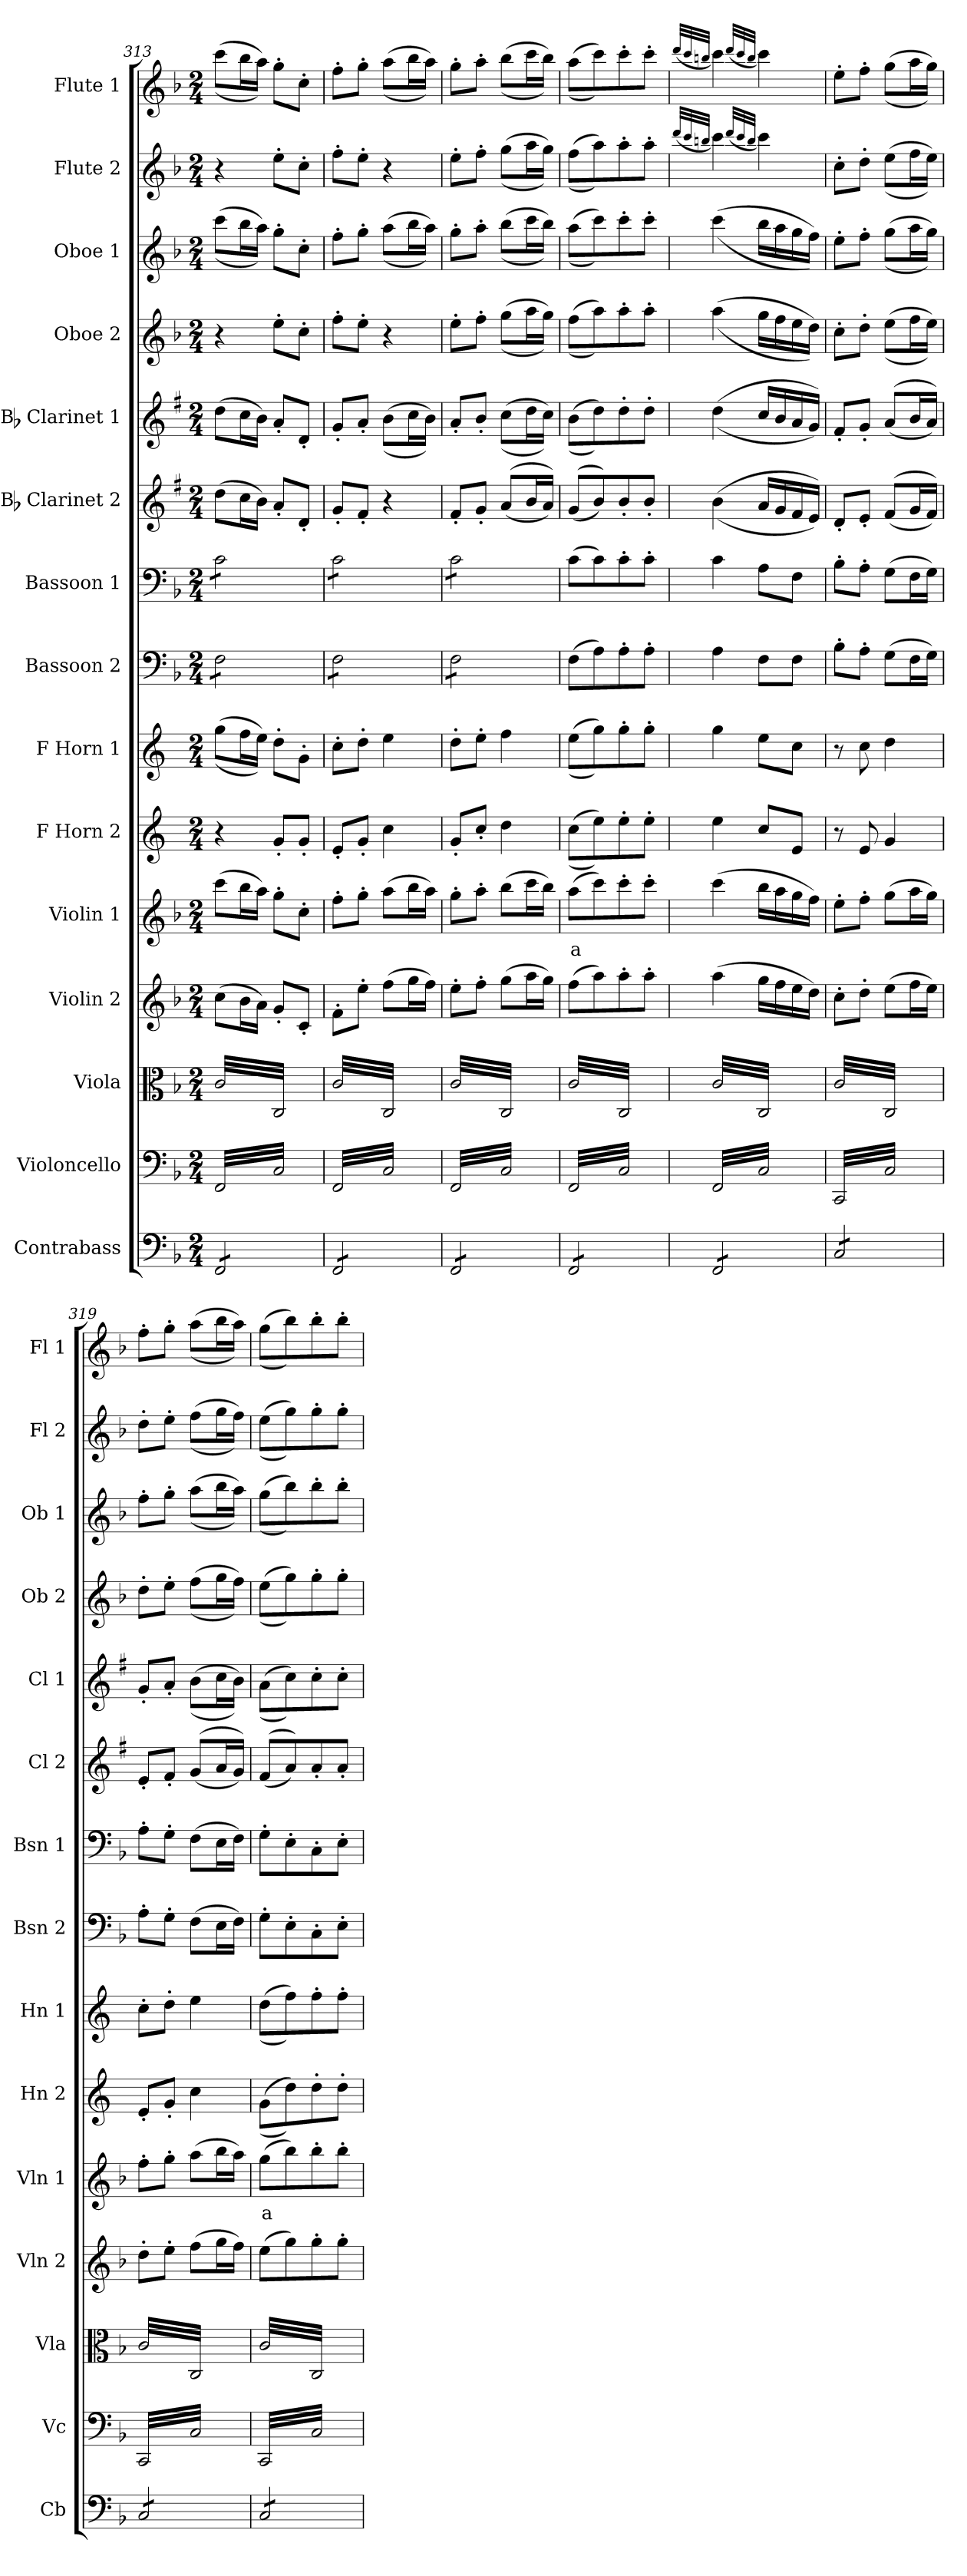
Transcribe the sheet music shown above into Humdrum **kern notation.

**kern	**kern	**kern	**kern	**kern	**text	**kern	**kern	**kern	**kern	**kern	**kern	**kern	**kern	**kern	**kern
*part15	*part14	*part13	*part12	*part11	*part11	*part10	*part9	*part8	*part7	*part6	*part5	*part4	*part3	*part2	*part1
*staff15	*staff14	*staff13	*staff12	*staff11	*staff11	*staff10	*staff9	*staff8	*staff7	*staff6	*staff5	*staff4	*staff3	*staff2	*staff1
*I"Contrabass	*I"Violoncello	*I"Viola	*I"Violin 2	*I"Violin 1	*	*I"F Horn 2	*I"F Horn 1	*I"Bassoon 2	*I"Bassoon 1	*I"Bb Clarinet 2	*I"Bb Clarinet 1	*I"Oboe 2	*I"Oboe 1	*I"Flute 2	*I"Flute 1
*I'Cb	*I'Vc	*I'Vla	*I'Vln 2	*I'Vln 1	*	*I'Hn 2	*I'Hn 1	*I'Bsn 2	*I'Bsn 1	*I'Cl 2	*I'Cl 1	*I'Ob 2	*I'Ob 1	*I'Fl 2	*I'Fl 1
!!LO:PB:g=z
*clefF4	*clefF4	*clefC3	*clefG2	*clefG2	*	*clefG2	*clefG2	*clefF4	*clefF4	*clefG2	*clefG2	*clefG2	*clefG2	*clefG2	*clefG2
*ITrd7c12	*	*	*	*	*	*ITrd4c7	*ITrd4c7	*	*	*ITrd1c2	*ITrd1c2	*	*	*	*
*k[b-]	*k[b-]	*k[b-]	*k[b-]	*k[b-]	*	*k[b-]	*k[b-]	*k[b-]	*k[b-]	*k[b-]	*k[b-]	*k[b-]	*k[b-]	*k[b-]	*k[b-]
*M2/4	*M2/4	*M2/4	*M2/4	*M2/4	*	*M2/4	*M2/4	*M2/4	*M2/4	*M2/4	*M2/4	*M2/4	*M2/4	*M2/4	*M2/4
=313	=313	=313	=313	=313	=313	=313	=313	=313	=313	=313	=313	=313	=313	=313	=313
*tremolo	*	*	*	*	*	*	*	*	*	*	*	*	*	*	*
*	*tremolo	*	*	*	*	*	*	*	*	*	*	*	*	*	*
*	*	*tremolo	*	*	*	*	*	*	*	*	*	*	*	*	*
*	*	*	*	*	*	*	*	*tremolo	*	*	*	*	*	*	*
*	*	*	*	*	*	*	*	*	*tremolo	*	*	*	*	*	*
8FFF/L	32FF/LLL	32c/LLL	(8cc\L	(8ccc\L	.	4r	((8cc\L	8F\L	8c\L	(8cc\L	(8cc\L	4r	((8ccc\L	4r	((8ccc\L
.	32C/	32C/	.	.	.	.	.	.	.	.	.	.	.	.	.
.	32FF/	32c/	.	.	.	.	.	.	.	.	.	.	.	.	.
.	32C/	32C/	.	.	.	.	.	.	.	.	.	.	.	.	.
8FFF/	32FF/	32c/	16b-\L	16bb-\L	.	.	16b-\L	8F\	8c\	16b-\L	16b-\L	.	16bb-\L	.	16bb-\L
.	32C/	32C/	.	.	.	.	.	.	.	.	.	.	.	.	.
.	32FF/	32c/	16a\JJ)	16aa\JJ)	.	.	16a\JJ))	.	.	16a\JJ)	16a\JJ)	.	16aa\JJ))	.	16aa\JJ))
.	32C/	32C/	.	.	.	.	.	.	.	.	.	.	.	.	.
8FFF/	32FF/	32c/	8g'/L	8gg'\L	.	8c'/L	8g'\L	8F\	8c\	8g'/L	8g'/L	8ee'\L	8gg'\L	8ee'\L	8gg'\L
.	32C/	32C/	.	.	.	.	.	.	.	.	.	.	.	.	.
.	32FF/	32c/	.	.	.	.	.	.	.	.	.	.	.	.	.
.	32C/	32C/	.	.	.	.	.	.	.	.	.	.	.	.	.
8FFF/J	32FF/	32c/	8c'/J	8cc'\J	.	8c'/J	8c'\J	8F\J	8c\J	8c'/J	8c'/J	8cc'\J	8cc'\J	8cc'\J	8cc'\J
.	32C/	32C/	.	.	.	.	.	.	.	.	.	.	.	.	.
.	32FF/	32c/	.	.	.	.	.	.	.	.	.	.	.	.	.
.	32C/JJJ	32C/JJJ	.	.	.	.	.	.	.	.	.	.	.	.	.
=314	=314	=314	=314	=314	=314	=314	=314	=314	=314	=314	=314	=314	=314	=314	=314
8FFF/L	32FF/LLL	32c/LLL	8f'\L	8ff'\L	.	8A'/L	8f'\L	8F\L	8c\L	8f'/L	8f'/L	8ff'\L	8ff'\L	8ff'\L	8ff'\L
.	32C/	32C/	.	.	.	.	.	.	.	.	.	.	.	.	.
.	32FF/	32c/	.	.	.	.	.	.	.	.	.	.	.	.	.
.	32C/	32C/	.	.	.	.	.	.	.	.	.	.	.	.	.
8FFF/	32FF/	32c/	8ee'\J	8gg'\J	.	8c'/J	8g'\J	8F\	8c\	8e'/J	8g'/J	8ee'\J	8gg'\J	8ee'\J	8gg'\J
.	32C/	32C/	.	.	.	.	.	.	.	.	.	.	.	.	.
.	32FF/	32c/	.	.	.	.	.	.	.	.	.	.	.	.	.
.	32C/	32C/	.	.	.	.	.	.	.	.	.	.	.	.	.
8FFF/	32FF/	32c/	(8ff\L	(8aa\L	.	4f\	4a\	8F\	8c\	4r	((8a\L	4r	((8aa\L	4r	((8aa\L
.	32C/	32C/	.	.	.	.	.	.	.	.	.	.	.	.	.
.	32FF/	32c/	.	.	.	.	.	.	.	.	.	.	.	.	.
.	32C/	32C/	.	.	.	.	.	.	.	.	.	.	.	.	.
8FFF/J	32FF/	32c/	16gg\L	16bb-\L	.	.	.	8F\J	8c\J	.	16b-\L	.	16bb-\L	.	16bb-\L
.	32C/	32C/	.	.	.	.	.	.	.	.	.	.	.	.	.
.	32FF/	32c/	16ff\JJ)	16aa\JJ)	.	.	.	.	.	.	16a\JJ))	.	16aa\JJ))	.	16aa\JJ))
.	32C/JJJ	32C/JJJ	.	.	.	.	.	.	.	.	.	.	.	.	.
=315	=315	=315	=315	=315	=315	=315	=315	=315	=315	=315	=315	=315	=315	=315	=315
8FFF/L	32FF/LLL	32c/LLL	8ee'\L	8gg'\L	.	8c'/L	8g'\L	8F\L	8c\L	8e'/L	8g'/L	8ee'\L	8gg'\L	8ee'\L	8gg'\L
.	32C/	32C/	.	.	.	.	.	.	.	.	.	.	.	.	.
.	32FF/	32c/	.	.	.	.	.	.	.	.	.	.	.	.	.
.	32C/	32C/	.	.	.	.	.	.	.	.	.	.	.	.	.
8FFF/	32FF/	32c/	8ff'\J	8aa'\J	.	8f'/J	8a'\J	8F\	8c\	8f'/J	8a'/J	8ff'\J	8aa'\J	8ff'\J	8aa'\J
.	32C/	32C/	.	.	.	.	.	.	.	.	.	.	.	.	.
.	32FF/	32c/	.	.	.	.	.	.	.	.	.	.	.	.	.
.	32C/	32C/	.	.	.	.	.	.	.	.	.	.	.	.	.
8FFF/	32FF/	32c/	(8gg\L	(8bb-\L	.	4g\	4b-\	8F\	8c\	((8g/L	((8b-\L	((8gg\L	((8bb-\L	((8gg\L	((8bb-\L
.	32C/	32C/	.	.	.	.	.	.	.	.	.	.	.	.	.
.	32FF/	32c/	.	.	.	.	.	.	.	.	.	.	.	.	.
.	32C/	32C/	.	.	.	.	.	.	.	.	.	.	.	.	.
8FFF/J	32FF/	32c/	16aa\L	16ccc\L	.	.	.	8F\J	8c\J	16a/L	16cc\L	16aa\L	16ccc\L	16aa\L	16ccc\L
*	*	*	*	*	*	*	*	*	*Xtremolo	*	*	*	*	*	*
*	*	*	*	*	*	*	*	*Xtremolo	*	*	*	*	*	*	*
.	32C/	32C/	.	.	.	.	.	.	.	.	.	.	.	.	.
.	32FF/	32c/	16gg\JJ)	16bb-\JJ)	.	.	.	.	.	16g/JJ))	16b-\JJ))	16gg\JJ))	16bb-\JJ))	16gg\JJ))	16bb-\JJ))
.	32C/JJJ	32C/JJJ	.	.	.	.	.	.	.	.	.	.	.	.	.
=316	=316	=316	=316	=316	=316	=316	=316	=316	=316	=316	=316	=316	=316	=316	=316
!	!	!	!	!	!LO:LY:b:color=#FF0000	!	!	!	!	!	!	!	!	!	!
8FFF/L	32FF/LLL	32c/LLL	(8ff\L	(8aa\L	a	((8f\L	((8a\L	(8F\L	(8c\L	((8f/L	((8a\L	((8ff\L	((8aa\L	((8ff\L	((8aa\L
.	32C/	32C/	.	.	.	.	.	.	.	.	.	.	.	.	.
.	32FF/	32c/	.	.	.	.	.	.	.	.	.	.	.	.	.
.	32C/	32C/	.	.	.	.	.	.	.	.	.	.	.	.	.
8FFF/	32FF/	32c/	8aa\)	8ccc\)	.	8a\))	8cc\))	8A\)	8c\)	8a/))	8cc\))	8aa\))	8ccc\))	8aa\))	8ccc\))
.	32C/	32C/	.	.	.	.	.	.	.	.	.	.	.	.	.
.	32FF/	32c/	.	.	.	.	.	.	.	.	.	.	.	.	.
.	32C/	32C/	.	.	.	.	.	.	.	.	.	.	.	.	.
8FFF/	32FF/	32c/	8aa'\	8ccc'\	.	8a'\	8cc'\	8A'\	8c'\	8a'/	8cc'\	8aa'\	8ccc'\	8aa'\	8ccc'\
.	32C/	32C/	.	.	.	.	.	.	.	.	.	.	.	.	.
.	32FF/	32c/	.	.	.	.	.	.	.	.	.	.	.	.	.
.	32C/	32C/	.	.	.	.	.	.	.	.	.	.	.	.	.
8FFF/J	32FF/	32c/	8aa'\J	8ccc'\J	.	8a'\J	8cc'\J	8A'\J	8c'\J	8a'/J	8cc'\J	8aa'\J	8ccc'\J	8aa'\J	8ccc'\J
.	32C/	32C/	.	.	.	.	.	.	.	.	.	.	.	.	.
.	32FF/	32c/	.	.	.	.	.	.	.	.	.	.	.	.	.
.	32C/JJJ	32C/JJJ	.	.	.	.	.	.	.	.	.	.	.	.	.
=317	=317	=317	=317	=317	=317	=317	=317	=317	=317	=317	=317	=317	=317	=317	=317
.	.	.	.	.	.	.	.	.	.	.	.	.	.	(32qddd/LLL	(32qddd/LLL
.	.	.	.	.	.	.	.	.	.	.	.	.	.	32qccc/	32qccc/
.	.	.	.	.	.	.	.	.	.	.	.	.	.	32qbbn/JJJ	32qbbn/JJJ
8FFF/L	32FF/LLL	32c/LLL	(4aa\	(4ccc\	.	4a\	4cc\	4A\	4c\	((4a\	((4cc\	((4aa\	((4ccc\	4ccc\)	4ccc\)
.	32C/	32C/	.	.	.	.	.	.	.	.	.	.	.	.	.
.	32FF/	32c/	.	.	.	.	.	.	.	.	.	.	.	.	.
.	32C/	32C/	.	.	.	.	.	.	.	.	.	.	.	.	.
8FFF/	32FF/	32c/	.	.	.	.	.	.	.	.	.	.	.	.	.
.	32C/	32C/	.	.	.	.	.	.	.	.	.	.	.	.	.
.	32FF/	32c/	.	.	.	.	.	.	.	.	.	.	.	.	.
.	32C/	32C/	.	.	.	.	.	.	.	.	.	.	.	.	.
.	.	.	.	.	.	.	.	.	.	.	.	.	.	(32qddd/LLL	(32qddd/LLL
.	.	.	.	.	.	.	.	.	.	.	.	.	.	32qccc/	32qccc/
.	.	.	.	.	.	.	.	.	.	.	.	.	.	32qbb/JJJ	32qbb/JJJ
8FFF/	32FF/	32c/	16gg\LL	16bb-\LL	.	8f/L	8a\L	8F\L	8A\L	16g/LL	16b-/LL	16gg\LL	16bb-\LL	4ccc\)	4ccc\)
.	32C/	32C/	.	.	.	.	.	.	.	.	.	.	.	.	.
.	32FF/	32c/	16ff\	16aa\	.	.	.	.	.	16f/	16a/	16ff\	16aa\	.	.
.	32C/	32C/	.	.	.	.	.	.	.	.	.	.	.	.	.
8FFF/J	32FF/	32c/	16ee\	16gg\	.	8A/J	8f\J	8F\J	8F\J	16e/	16g/	16ee\	16gg\	.	.
.	32C/	32C/	.	.	.	.	.	.	.	.	.	.	.	.	.
.	32FF/	32c/	16dd\JJ)	16ff\JJ)	.	.	.	.	.	16d/JJ))	16f/JJ))	16dd\JJ))	16ff\JJ))	.	.
.	32C/JJJ	32C/JJJ	.	.	.	.	.	.	.	.	.	.	.	.	.
=318	=318	=318	=318	=318	=318	=318	=318	=318	=318	=318	=318	=318	=318	=318	=318
8CC/L	32CC/LLL	32c/LLL	8cc'\L	8ee'\L	.	8r	8r	8B-'\L	8B-'\L	8c'/L	8e'/L	8cc'\L	8ee'\L	8cc'\L	8ee'\L
.	32C/	32C/	.	.	.	.	.	.	.	.	.	.	.	.	.
.	32CC/	32c/	.	.	.	.	.	.	.	.	.	.	.	.	.
.	32C/	32C/	.	.	.	.	.	.	.	.	.	.	.	.	.
8CC/	32CC/	32c/	8dd'\J	8ff'\J	.	8A/	8f\	8A'\J	8A'\J	8d'/J	8f'/J	8dd'\J	8ff'\J	8dd'\J	8ff'\J
.	32C/	32C/	.	.	.	.	.	.	.	.	.	.	.	.	.
.	32CC/	32c/	.	.	.	.	.	.	.	.	.	.	.	.	.
.	32C/	32C/	.	.	.	.	.	.	.	.	.	.	.	.	.
8CC/	32CC/	32c/	(8ee\L	(8gg\L	.	4c/	4g\	(8G\L	(8G\L	((8e/L	((8g/L	((8ee\L	((8gg\L	((8ee\L	((8gg\L
.	32C/	32C/	.	.	.	.	.	.	.	.	.	.	.	.	.
.	32CC/	32c/	.	.	.	.	.	.	.	.	.	.	.	.	.
.	32C/	32C/	.	.	.	.	.	.	.	.	.	.	.	.	.
8CC/J	32CC/	32c/	16ff\L	16aa\L	.	.	.	16F\L	16F\L	16f/L	16a/L	16ff\L	16aa\L	16ff\L	16aa\L
.	32C/	32C/	.	.	.	.	.	.	.	.	.	.	.	.	.
.	32CC/	32c/	16ee\JJ)	16gg\JJ)	.	.	.	16G\JJ)	16G\JJ)	16e/JJ))	16g/JJ))	16ee\JJ))	16gg\JJ))	16ee\JJ))	16gg\JJ))
.	32C/JJJ	32C/JJJ	.	.	.	.	.	.	.	.	.	.	.	.	.
=319	=319	=319	=319	=319	=319	=319	=319	=319	=319	=319	=319	=319	=319	=319	=319
8CC/L	32CC/LLL	32c/LLL	8dd'\L	8ff'\L	.	8A'/L	8f'\L	8A'\L	8A'\L	8d'/L	8f'/L	8dd'\L	8ff'\L	8dd'\L	8ff'\L
.	32C/	32C/	.	.	.	.	.	.	.	.	.	.	.	.	.
.	32CC/	32c/	.	.	.	.	.	.	.	.	.	.	.	.	.
.	32C/	32C/	.	.	.	.	.	.	.	.	.	.	.	.	.
8CC/	32CC/	32c/	8ee'\J	8gg'\J	.	8c'/J	8g'\J	8G'\J	8G'\J	8e'/J	8g'/J	8ee'\J	8gg'\J	8ee'\J	8gg'\J
.	32C/	32C/	.	.	.	.	.	.	.	.	.	.	.	.	.
.	32CC/	32c/	.	.	.	.	.	.	.	.	.	.	.	.	.
.	32C/	32C/	.	.	.	.	.	.	.	.	.	.	.	.	.
8CC/	32CC/	32c/	(8ff\L	(8aa\L	.	4f\	4a\	(8F\L	(8F\L	((8f/L	((8a\L	((8ff\L	((8aa\L	((8ff\L	((8aa\L
.	32C/	32C/	.	.	.	.	.	.	.	.	.	.	.	.	.
.	32CC/	32c/	.	.	.	.	.	.	.	.	.	.	.	.	.
.	32C/	32C/	.	.	.	.	.	.	.	.	.	.	.	.	.
8CC/J	32CC/	32c/	16gg\L	16bb-\L	.	.	.	16E\L	16E\L	16g/L	16b-\L	16gg\L	16bb-\L	16gg\L	16bb-\L
.	32C/	32C/	.	.	.	.	.	.	.	.	.	.	.	.	.
.	32CC/	32c/	16ff\JJ)	16aa\JJ)	.	.	.	16F\JJ)	16F\JJ)	16f/JJ))	16a\JJ))	16ff\JJ))	16aa\JJ))	16ff\JJ))	16aa\JJ))
.	32C/JJJ	32C/JJJ	.	.	.	.	.	.	.	.	.	.	.	.	.
=320	=320	=320	=320	=320	=320	=320	=320	=320	=320	=320	=320	=320	=320	=320	=320
!	!	!	!	!	!LO:LY:b:color=#FF0000	!	!	!	!	!	!	!	!	!	!
8CC/L	32CC/LLL	32c/LLL	(8ee\L	(8gg\L	a	((8c\L	((8g\L	8G'\L	8G'\L	((8e/L	((8g\L	((8ee\L	((8gg\L	((8ee\L	((8gg\L
.	32C/	32C/	.	.	.	.	.	.	.	.	.	.	.	.	.
.	32CC/	32c/	.	.	.	.	.	.	.	.	.	.	.	.	.
.	32C/	32C/	.	.	.	.	.	.	.	.	.	.	.	.	.
8CC/	32CC/	32c/	8gg\)	8bb-\)	.	8g\))	8b-\))	8E'\	8E'\	8g/))	8b-\))	8gg\))	8bb-\))	8gg\))	8bb-\))
.	32C/	32C/	.	.	.	.	.	.	.	.	.	.	.	.	.
.	32CC/	32c/	.	.	.	.	.	.	.	.	.	.	.	.	.
.	32C/	32C/	.	.	.	.	.	.	.	.	.	.	.	.	.
8CC/	32CC/	32c/	8gg'\	8bb-'\	.	8g'\	8b-'\	8C'\	8C'\	8g'/	8b-'\	8gg'\	8bb-'\	8gg'\	8bb-'\
.	32C/	32C/	.	.	.	.	.	.	.	.	.	.	.	.	.
.	32CC/	32c/	.	.	.	.	.	.	.	.	.	.	.	.	.
.	32C/	32C/	.	.	.	.	.	.	.	.	.	.	.	.	.
8CC/J	32CC/	32c/	8gg'\J	8bb-'\J	.	8g'\J	8b-'\J	8E'\J	8E'\J	8g'/J	8b-'\J	8gg'\J	8bb-'\J	8gg'\J	8bb-'\J
*Xtremolo	*	*	*	*	*	*	*	*	*	*	*	*	*	*	*
.	32C/	32C/	.	.	.	.	.	.	.	.	.	.	.	.	.
.	32CC/	32c/	.	.	.	.	.	.	.	.	.	.	.	.	.
.	32C/JJJ	32C/JJJ	.	.	.	.	.	.	.	.	.	.	.	.	.
*	*	*Xtremolo	*	*	*	*	*	*	*	*	*	*	*	*	*
*	*Xtremolo	*	*	*	*	*	*	*	*	*	*	*	*	*	*
.	.	.	.	.	.	.	.	.	.	.	.	.	.	.	.
.	.	.	.	.	.	.	.	.	.	.	.	.	.	.	.
.	.	.	.	.	.	.	.	.	.	.	.	.	.	.	.
.	.	.	.	.	.	.	.	.	.	.	.	.	.	.	.
.	.	.	.	.	.	.	.	.	.	.	.	.	.	.	.
.	.	.	.	.	.	.	.	.	.	.	.	.	.	.	.
.	.	.	.	.	.	.	.	.	.	.	.	.	.	.	.
.	.	.	.	.	.	.	.	.	.	.	.	.	.	.	.
=	=	=	=	=	=	=	=	=	=	=	=	=	=	=	=
*-	*-	*-	*-	*-	*-	*-	*-	*-	*-	*-	*-	*-	*-	*-	*-
